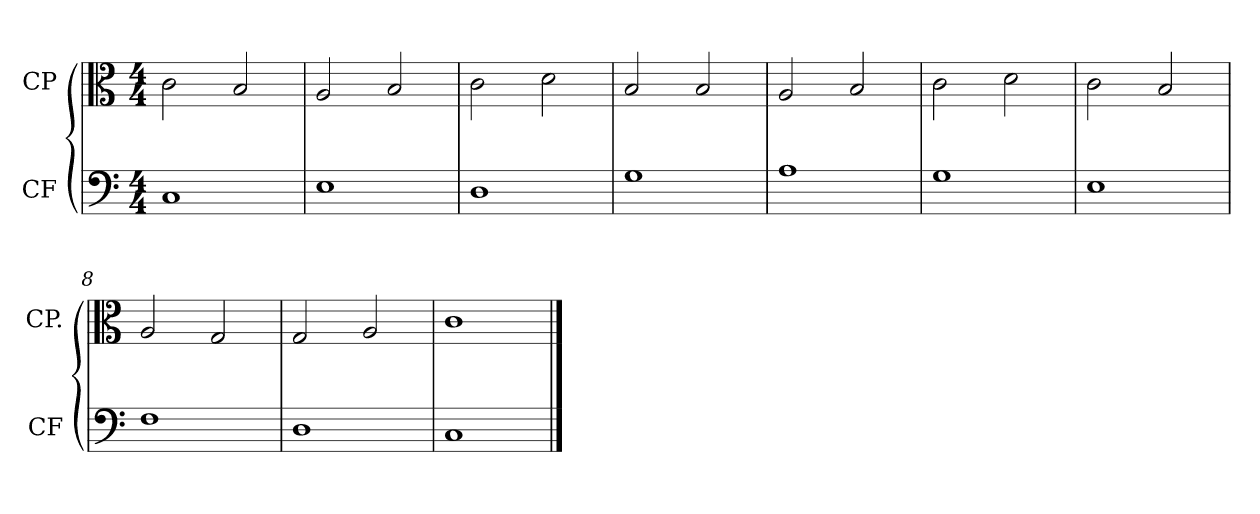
**kern	**kern
*part2	*part1
*staff2	*staff1
*I"CF	*I"CP
*I'CF	*I'CP.
*clefF4	*clefC3
*k[]	*k[]
*C:	*C:
*M4/4	*M4/4
=1	=1
1C	2c
.	2B
=2	=2
1E	2A
.	2B
=3	=3
1D	2c
.	2d
=4	=4
1G	2B
.	2B
=5	=5
1A	2A
.	2B
=6	=6
1G	2c
.	2d
=7	=7
1E	2c
.	2B
=8	=8
1F	2A
.	2G
=9	=9
1D	2G
.	2A
=10	=10
1C	1c
==	==
*-	*-
